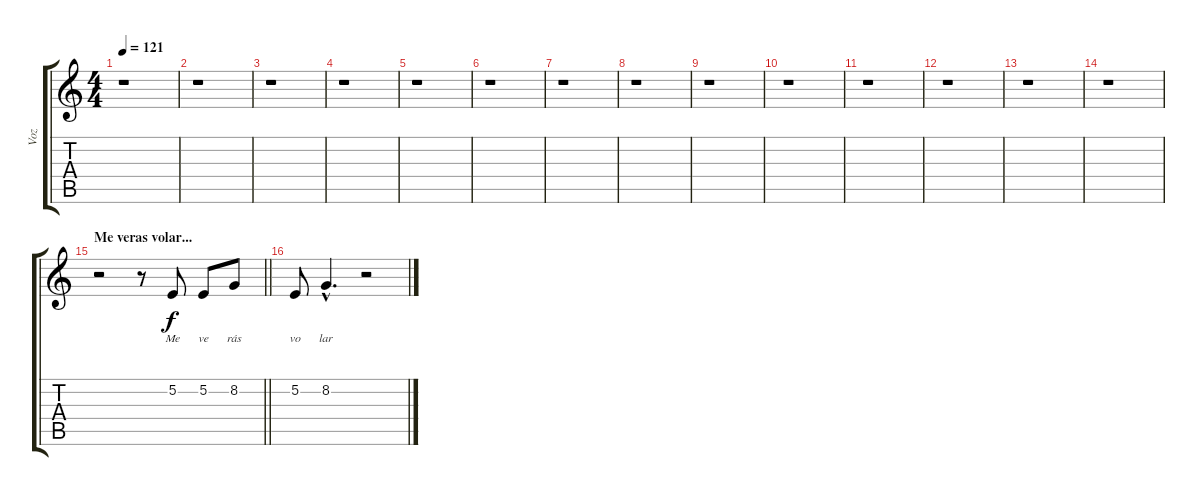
\track ("Voz" "Voz") {instrument drawbarorgan}
\staff {score tabs}
\tuning (E4 B3 G3 D3 A2 E2) {hide}
\ts (4 4)
\tempo 121
\clef g2
\ks c
r.1{dy f} |
r.1 |
r.1 |
r.1 |
r.1 |
r.1 |
r.1 |
r.1 |
r.1 |
r.1 |
r.1 |
r.1 |
r.1 |
r.1 |
\section ("" "Me veras volar...")
\barLineRight lightlight
r.2 r.8 5.2.8{lyrics (0 "Me") lyrics (1 "") lyrics (2 "") lyrics (3 "") lyrics (4 "")} 5.2.8{lyrics (0 "ve") lyrics (1 "") lyrics (2 "") lyrics (3 "") lyrics (4 "")} 8.2.8{lyrics (0 "rás") lyrics (1 "") lyrics (2 "") lyrics (3 "") lyrics (4 "")} |
5.2.8{lyrics (0 "vo") lyrics (1 "") lyrics (2 "") lyrics (3 "") lyrics (4 "")} 8.2{hac}.4{d lyrics (0 "lar") lyrics (1 "") lyrics (2 "") lyrics (3 "") lyrics (4 "")} r.2
